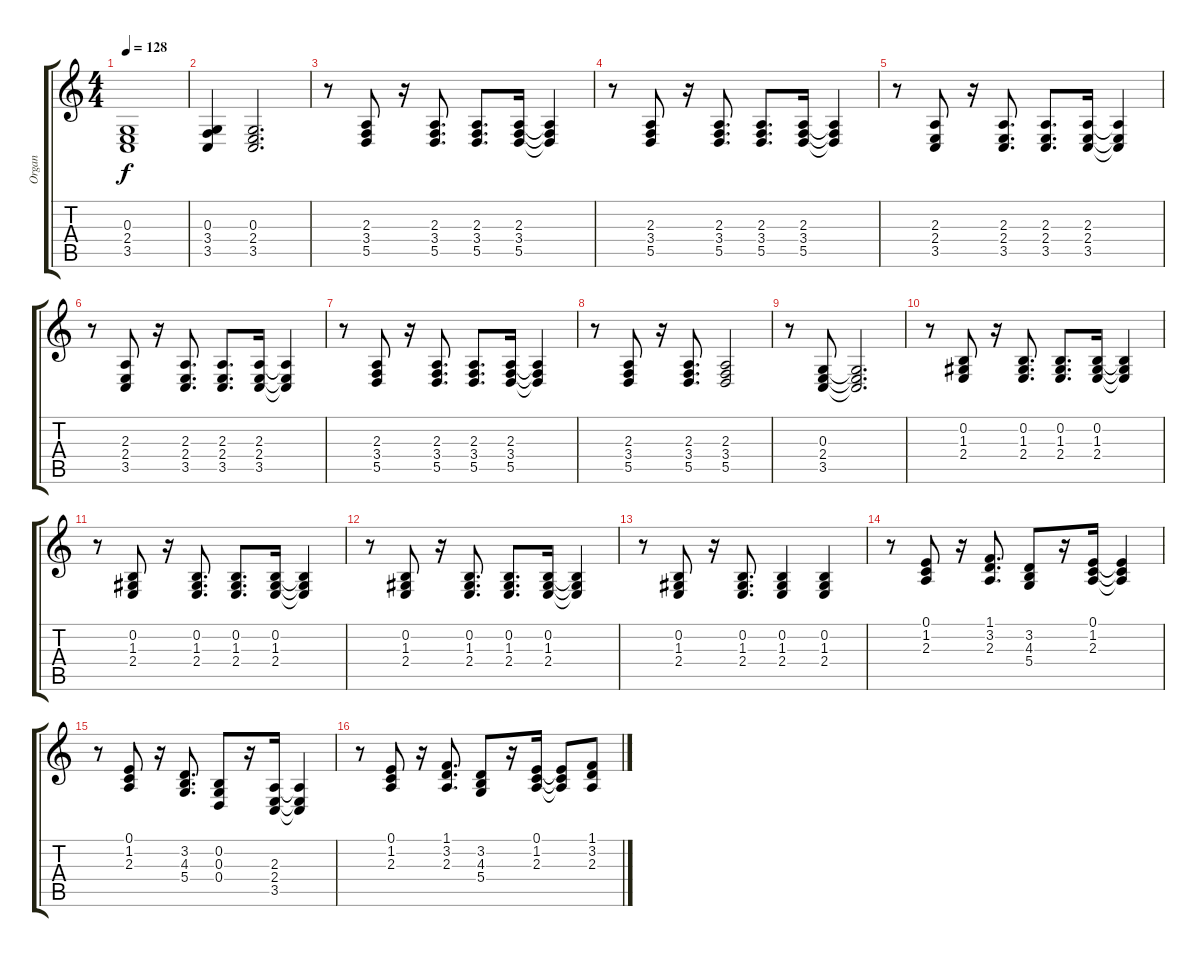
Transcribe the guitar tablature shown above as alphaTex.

\track ("Organ" "Organ") {instrument churchorgan}
\staff {score tabs}
\tuning (E4 B3 G3 D3 A2 E2) {hide}
\ts (4 4)
\tempo 128
\clef g2
\ks c
(0.3 2.4 3.5).1{dy f} |
(0.3 3.4 3.5).4 (0.3 2.4 3.5).2{d} |
r.8 (2.3 3.4 5.5).8 r.16 (2.3 3.4 5.5).8{d} (2.3 3.4 5.5).8{d} (2.3 3.4 5.5).16 (2.3{t} 3.4{t} 5.5{t}).4 |
r.8 (2.3 3.4 5.5).8 r.16 (2.3 3.4 5.5).8{d} (2.3 3.4 5.5).8{d} (2.3 3.4 5.5).16 (2.3{t} 3.4{t} 5.5{t}).4 |
r.8 (2.3 2.4 3.5).8 r.16 (2.3 2.4 3.5).8{d} (2.3 2.4 3.5).8{d} (2.3 2.4 3.5).16 (2.3{t} 2.4{t} 3.5{t}).4 |
r.8 (2.3 2.4 3.5).8 r.16 (2.3 2.4 3.5).8{d} (2.3 2.4 3.5).8{d} (2.3 2.4 3.5).16 (2.3{t} 2.4{t} 3.5{t}).4 |
r.8 (2.3 3.4 5.5).8 r.16 (2.3 3.4 5.5).8{d} (2.3 3.4 5.5).8{d} (2.3 3.4 5.5).16 (2.3{t} 3.4{t} 5.5{t}).4 |
r.8 (2.3 3.4 5.5).8 r.16 (2.3 3.4 5.5).8{d} (2.3 3.4 5.5).2 |
r.8 (0.3 2.4 3.5).8 (0.3{t} 2.4{t} 3.5{t}).2{d} |
r.8 (0.2 1.3 2.4).8 r.16 (0.2 1.3 2.4).8{d} (0.2 1.3 2.4).8{d} (0.2 1.3 2.4).16 (0.2{t} 1.3{t} 2.4{t}).4 |
r.8 (0.2 1.3 2.4).8 r.16 (0.2 1.3 2.4).8{d} (0.2 1.3 2.4).8{d} (0.2 1.3 2.4).16 (0.2{t} 1.3{t} 2.4{t}).4 |
r.8 (0.2 1.3 2.4).8 r.16 (0.2 1.3 2.4).8{d} (0.2 1.3 2.4).8{d} (0.2 1.3 2.4).16 (0.2{t} 1.3{t} 2.4{t}).4 |
r.8 (0.2 1.3 2.4).8 r.16 (0.2 1.3 2.4).8{d} (0.2 1.3 2.4).4 (0.2 1.3 2.4).4 |
r.8 (0.1 1.2 2.3).8 r.16 (1.1 3.2 2.3).8{d} (3.2 4.3 5.4).8 r.16 (0.1 1.2 2.3).16 (0.1{t} 1.2{t} 2.3{t}).4 |
r.8 (0.1 1.2 2.3).8 r.16 (3.2 4.3 5.4).8{d} (0.2 0.3 0.4).8 r.16 (2.3 2.4 3.5).16 (2.3{t} 2.4{t} 3.5{t}).4 |
r.8 (0.1 1.2 2.3).8 r.16 (1.1 3.2 2.3).8{d} (3.2 4.3 5.4).8 r.16 (0.1 1.2 2.3).16 (0.1{t} 1.2{t} 2.3{t}).8 (1.1 3.2 2.3).8
